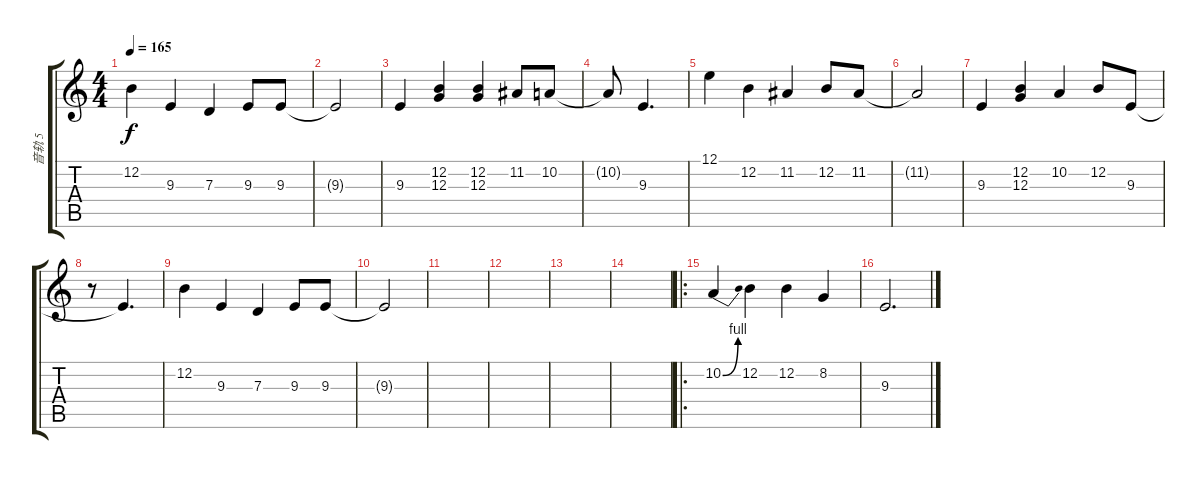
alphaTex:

\track ("音轨 5" "音轨 5") {instrument brasssection}
\staff {score tabs}
\tuning (E4 B3 G3 D3 A2 E2) {hide}
\ts (4 4)
\tempo 165
\clef g2
\ks c
12.2.4{dy f} 9.3.4 7.3.4 9.3.8 9.3.8 |
9.3{t}.2 |
9.3.4 (12.2 12.3).4 (12.2 12.3).4 11.2.8 10.2.8 |
10.2{t}.8 9.3.4{d} |
12.1.4 12.2.4 11.2.4 12.2.8 11.2.8 |
11.2{t}.2 |
9.3.4 (12.2 12.3).4 10.2.4 12.2.8 9.3.8 |
r.8 9.3{t}.4{d} |
12.2.4 9.3.4 7.3.4 9.3.8 9.3.8 |
9.3{t}.2 |
|
|
|
|
\ro
10.2{be (bend 0 0 60 4)}.4 12.2.4 12.2.4 8.2.4 |
9.3.2{d}
